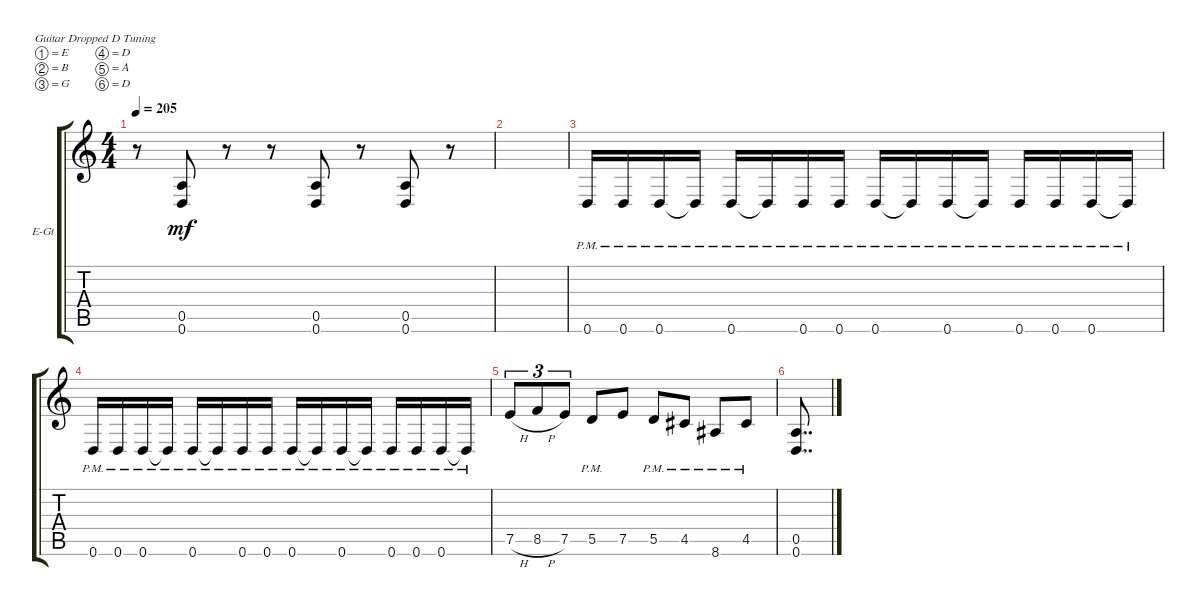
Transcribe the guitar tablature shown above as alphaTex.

\defaultSystemsLayout 4
\bracketExtendMode groupsimilarinstruments
\firstSystemTrackNameOrientation horizontal
\otherSystemsTrackNameOrientation horizontal
\track ("left" "E-Gt") {instrument overdrivenguitar}
\staff {score tabs}
\tuning (E4 B3 G3 D3 A2 D2)
\ts (4 4)
\tempo 205
\clef g2
\ks c
r.8{dy mf} (0.6 0.5).8 r.8 r.8 (0.6 0.5).8 r.8 (0.6 0.5).8 r.8 |
|
0.6{pm}.16 0.6{pm}.16 0.6{pm}.16 0.6{pm t}.16 0.6{pm}.16 0.6{pm t}.16 0.6{pm}.16 0.6{pm}.16 0.6{pm}.16 0.6{pm t}.16 0.6{pm}.16 0.6{pm t}.16 0.6{pm}.16 0.6{pm}.16 0.6{pm}.16 0.6{pm t}.16 |
0.6{pm}.16 0.6{pm}.16 0.6{pm}.16 0.6{pm t}.16 0.6{pm}.16 0.6{pm t}.16 0.6{pm}.16 0.6{pm}.16 0.6{pm}.16 0.6{pm t}.16 0.6{pm}.16 0.6{pm t}.16 0.6{pm}.16 0.6{pm}.16 0.6{pm}.16 0.6{pm t}.16 |
7.5{h}.8{tu (3 2)} 8.5{h}.8{tu (3 2)} 7.5.8{tu (3 2)} 5.5{pm}.8 7.5.8 5.5{pm}.8 4.5{pm}.8 8.6{pm}.8 4.5{pm}.8 |
(0.6 0.5).8{dd}
